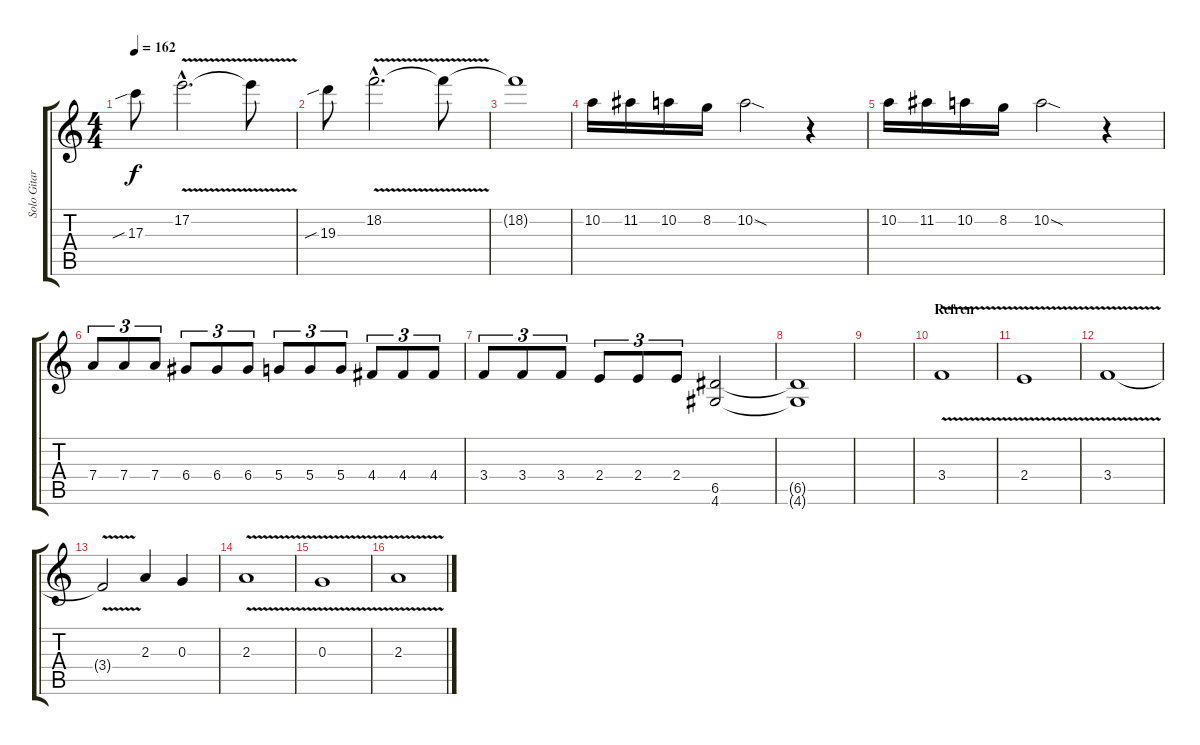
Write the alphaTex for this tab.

\track ("Solo Gitara" "Solo Gitar") {instrument overdrivenguitar}
\staff {score tabs}
\tuning (E4 B3 G3 D3 A2 E2) {hide}
\ts (4 4)
\tempo 162
\clef g2
\ks c
17.3{sib}.8{dy f} 17.2{v hac}.2{d} 17.2{t}.8 |
19.3{sib}.8 18.2{v hac}.2{d} 18.2{t}.8 |
18.2{t}.1 |
10.2.16 11.2.16 10.2.16 8.2.16 10.2{sod}.2 r.4 |
10.2.16 11.2.16 10.2.16 8.2.16 10.2{sod}.2 r.4 |
7.4.8{tu (3 2)} 7.4.8{tu (3 2)} 7.4.8{tu (3 2)} 6.4.8{tu (3 2)} 6.4.8{tu (3 2)} 6.4.8{tu (3 2)} 5.4.8{tu (3 2)} 5.4.8{tu (3 2)} 5.4.8{tu (3 2)} 4.4.8{tu (3 2)} 4.4.8{tu (3 2)} 4.4.8{tu (3 2)} |
3.4.8{tu (3 2)} 3.4.8{tu (3 2)} 3.4.8{tu (3 2)} 2.4.8{tu (3 2)} 2.4.8{tu (3 2)} 2.4.8{tu (3 2)} (6.5 4.6).2 |
(6.5{t} 4.6{t}).1 |
|
\section ("" "Refren")
3.4{v}.1 |
2.4{v}.1 |
3.4{v}.1 |
3.4{t}.2 2.3.4 0.3.4 |
2.3{v}.1 |
0.3{v}.1 |
2.3{v}.1
